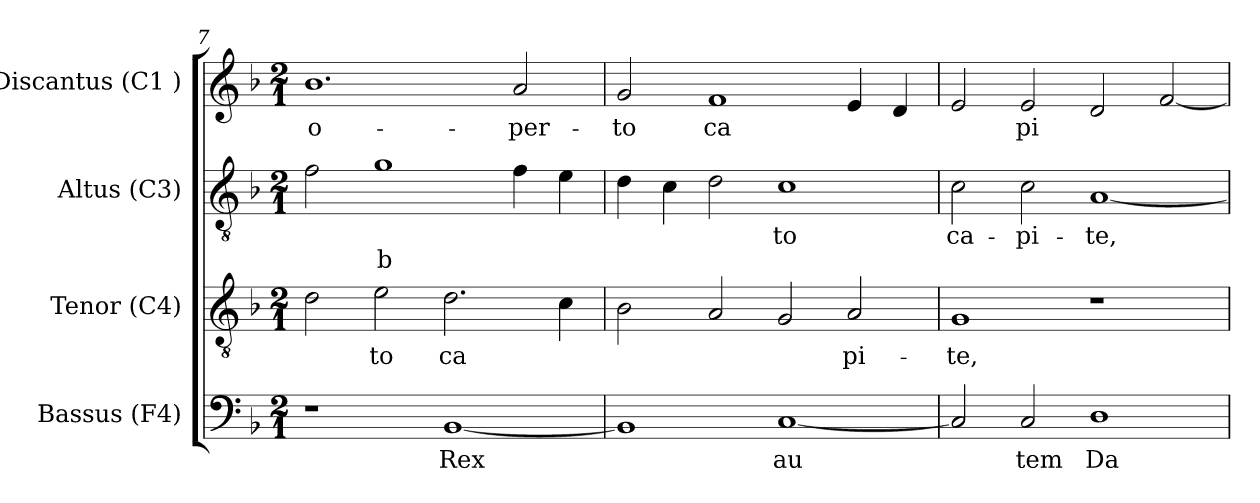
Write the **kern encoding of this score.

**kern	**text	**kern	**text	**kern	**text	**text	**kern	**text
*part4	*part4	*part3	*part3	*part2	*part2	*part2	*part1	*part1
*staff4	*staff4	*staff3	*staff3	*staff2	*staff2	*staff2	*staff1	*staff1
*I"Bassus (F4)	*	*I"Tenor (C4)	*	*I"Altus (C3)	*	*	*I"Discantus (C1 )	*
*I'B.	*	*I'T.	*	*I'A.	*	*	*I'D.	*
*clefF4	*	*clefGv2	*	*clefGv2	*	*	*clefG2	*
*k[b-]	*	*k[b-]	*	*k[b-]	*	*	*k[b-]	*
*F:	*	*F:	*	*F:	*	*	*F:	*
*M2/1	*	*M2/1	*	*M2/1	*	*	*M2/1	*
=7	=7	=7	=7	=7	=7	=7	=7	=7
!	!	!	!LO:LY:b:cj	!	!LO:LY:b:cj	!LO:LY:b:cj	!	!LO:LY:b:cj
1r	.	2d\	--	2f\	--	--	1.b-	o-
!	!	!	!LO:LY:b:cj	!	!LO:LY:b:cj	!LO:LY:b:cj	!	!
.	.	2e\	-to	1g	--	-b-	.	.
!	!LO:LY:b	!	!LO:LY:b:cj	!	!	!	!	!
[<1BB-	Rex	2.d\	ca-	.	.	.	.	.
!	!	!	!	!	!LO:LY:b:cj	!LO:LY:b:cj	!	!LO:LY:b:cj
.	.	.	.	4f\	--	-	2a/	-per-
!	!	!	!LO:LY:b:cj	!	!LO:LY:b:cj	!LO:LY:b:cj	!	!
.	.	4c\	--	4e\	-	-	.	.
=8	=8	=8	=8	=8	=8	=8	=8	=8
!	!LO:LY:b	!	!LO:LY:b:cj	!	!LO:LY:b:cj	!	!	!LO:LY:b:cj
1BB-]	.	2B-\	--	4d\	-	.	2g/	-to
!	!	!	!	!	!LO:LY:b:cj	!	!	!
.	.	.	.	4c\	--	.	.	.
!	!	!	!LO:LY:b:cj	!	!LO:LY:b:cj	!	!	!LO:LY:b:cj
.	.	2A/	--	2d\	--	.	1f	ca-
!	!LO:LY:b	!	!LO:LY:b:cj	!	!LO:LY:b:cj	!	!	!
[<1C	au-	2G/	--	1c	-to	.	.	.
!	!	!	!LO:LY:b:cj	!	!	!	!	!LO:LY:b:cj
.	.	2A/	-pi-	.	.	.	4e/	--
!	!	!	!	!	!	!	!	!LO:LY:b:cj
.	.	.	.	.	.	.	4d/	--
=9	=9	=9	=9	=9	=9	=9	=9	=9
!	!LO:LY:b	!	!LO:LY:b:cj	!	!LO:LY:b:cj	!	!	!LO:LY:b:cj
2C/]	--	1G	-te,	2c\	ca-	.	2e/	--
!	!LO:LY:b	!	!	!	!LO:LY:b:cj	!	!	!LO:LY:b:cj
2C/	-tem	.	.	2c\	-pi-	.	2e/	-pi-
!	!LO:LY:b	!	!	!	!LO:LY:b:cj	!	!	!LO:LY:b:cj
1D	Da-	1r	.	[<1A	-te,	.	2d/	--
!	!	!	!	!	!	!	!	!LO:LY:b:cj
.	.	.	.	.	.	.	[<2f/	--
=	=	=	=	=	=	=	=	=
*-	*-	*-	*-	*-	*-	*-	*-	*-
